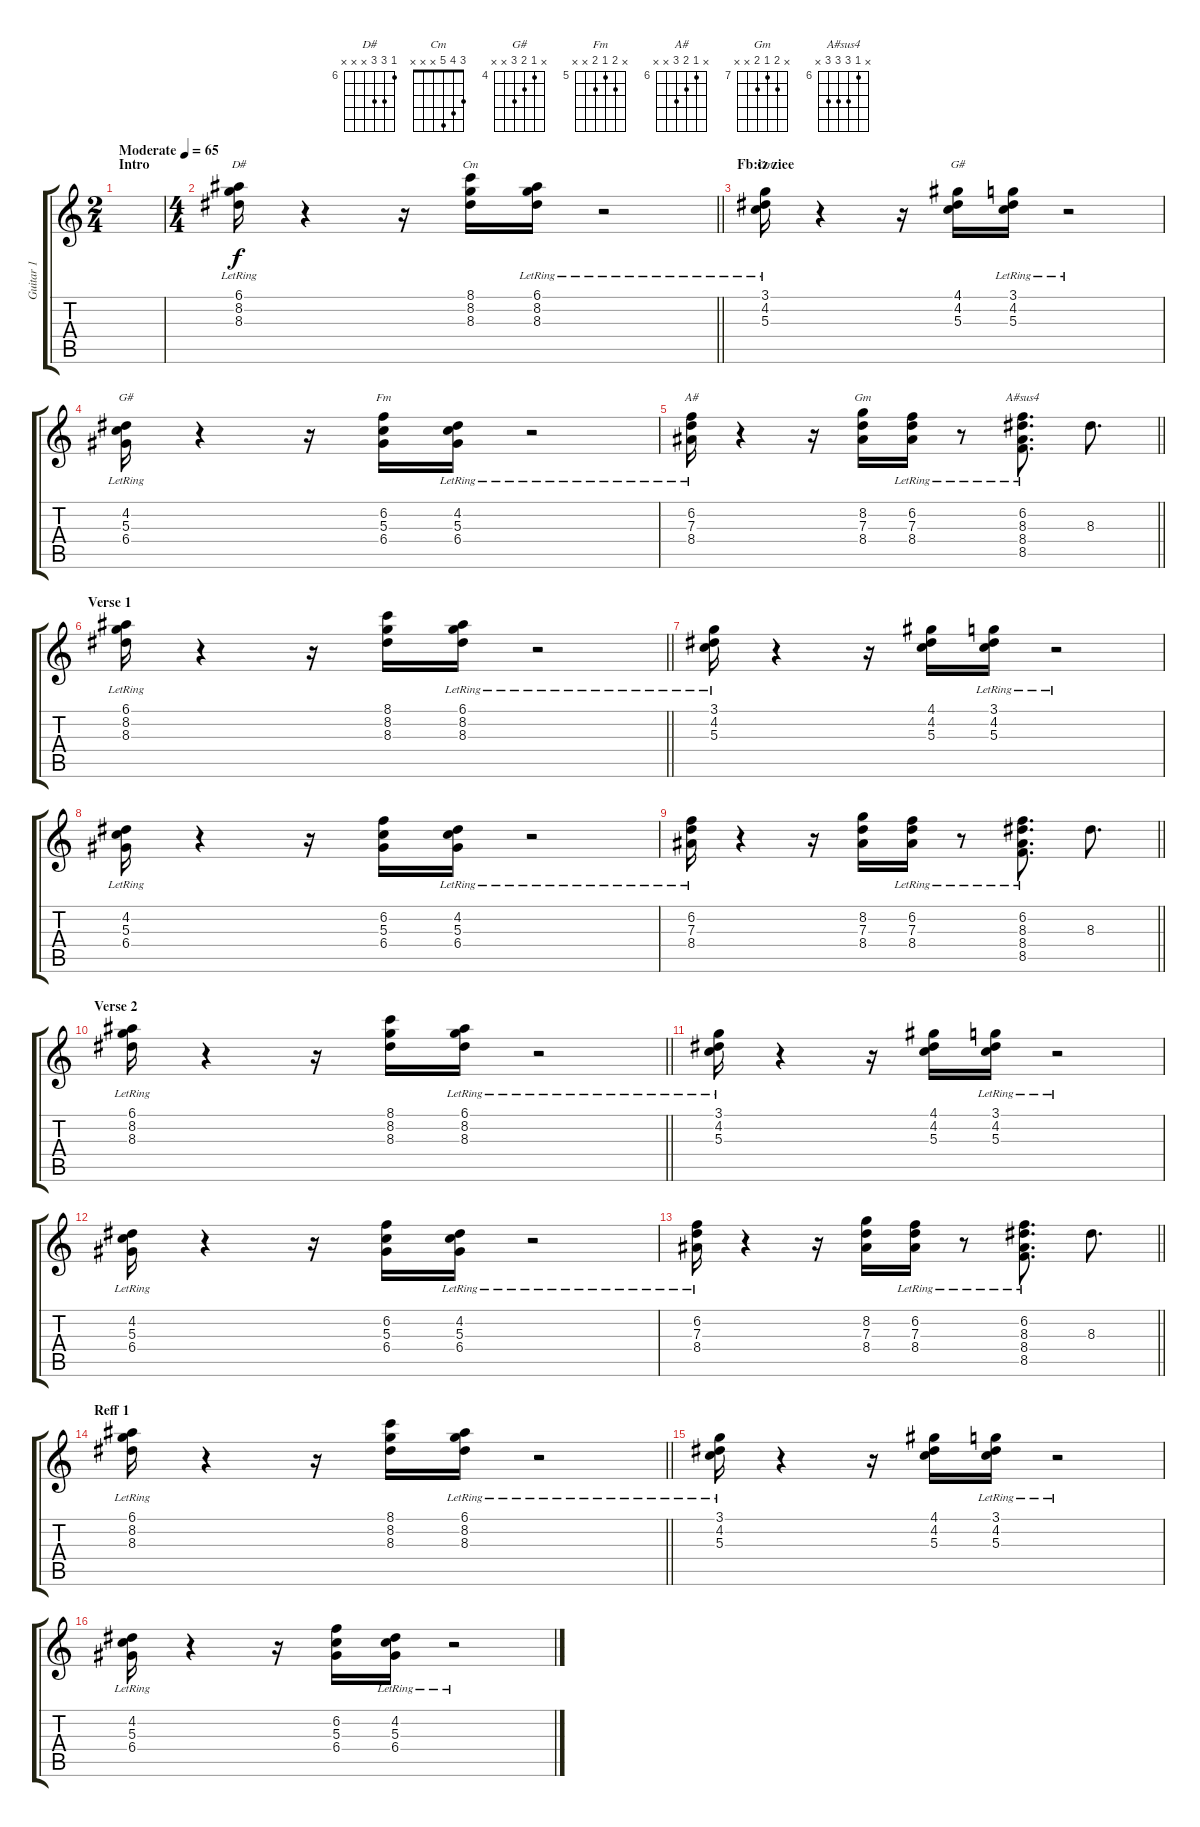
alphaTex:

\track ("Guitar 1" "Guitar 1") {instrument acousticguitarsteel}
\staff {score tabs}
\tuning (E4 B3 G3 D3 A2 E2) {hide}
\chord ("D#" 6 8 8 x x x) {firstfret 6}
\chord ("Cm" 8 8 8 x x x) {firstfret 8 barre 8}
\chord ("Cm" 3 4 5 x x x)
\chord ("G#" 4 4 5 x x x) {barre 4}
\chord ("G#" x 4 5 6 x x) {firstfret 4}
\chord ("Fm" x 6 5 6 x x) {firstfret 5}
\chord ("A#" x 6 7 8 x x) {firstfret 6}
\chord ("Gm" x 8 7 8 x x) {firstfret 7}
\chord ("A#sus4" x 6 8 8 8 x) {firstfret 6}
\ts (2 4)
\section ("" "Intro")
\tempo (65 "Moderate")
\clef g2
\ks c
|
\ts (4 4)
\barLineRight lightlight
(6.1 8.2{lr} 8.3).16{ch "D#"} r.4 r.16 (8.1 8.2 8.3).16{ch "Cm"} (6.1 8.2 8.3{lr}).16 r.2 |
\section ("" "Fb:iz ziee")
(3.1 4.2 5.3{lr}).16{ch "Cm"} r.4 r.16 (4.1 4.2 5.3).16{ch "G#"} (3.1 4.2 5.3{lr}).16 r.2 |
(4.2 5.3{lr} 6.4).16{ch "G#"} r.4 r.16 (6.2 5.3 6.4).16{ch "Fm"} (4.2 5.3{lr} 6.4).16 r.2 |
\barLineRight lightlight
(6.2 7.3{lr} 8.4).16{ch "A#"} r.4 r.16 (8.2 7.3 8.4).16{ch "Gm"} (6.2 7.3{lr} 8.4).16 r.8 (6.2 8.3{lr} 8.4 8.5).8{d ch "A#sus4"} 8.3.8{d} |
\section ("" "Verse 1")
\barLineRight lightlight
(6.1 8.2{lr} 8.3).16 r.4 r.16 (8.1 8.2 8.3).16 (6.1 8.2 8.3{lr}).16 r.2 |
(3.1 4.2 5.3{lr}).16 r.4 r.16 (4.1 4.2 5.3).16 (3.1 4.2 5.3{lr}).16 r.2 |
(4.2 5.3{lr} 6.4).16 r.4 r.16 (6.2 5.3 6.4).16 (4.2 5.3{lr} 6.4).16 r.2 |
\barLineRight lightlight
(6.2 7.3{lr} 8.4).16 r.4 r.16 (8.2 7.3 8.4).16 (6.2 7.3{lr} 8.4).16 r.8 (6.2 8.3{lr} 8.4 8.5).8{d} 8.3.8{d} |
\section ("" "Verse 2")
\barLineRight lightlight
(6.1 8.2{lr} 8.3).16 r.4 r.16 (8.1 8.2 8.3).16 (6.1 8.2 8.3{lr}).16 r.2 |
(3.1 4.2 5.3{lr}).16 r.4 r.16 (4.1 4.2 5.3).16 (3.1 4.2 5.3{lr}).16 r.2 |
(4.2 5.3{lr} 6.4).16 r.4 r.16 (6.2 5.3 6.4).16 (4.2 5.3{lr} 6.4).16 r.2 |
\barLineRight lightlight
(6.2 7.3{lr} 8.4).16 r.4 r.16 (8.2 7.3 8.4).16 (6.2 7.3{lr} 8.4).16 r.8 (6.2 8.3{lr} 8.4 8.5).8{d} 8.3.8{d} |
\section ("" "Reff 1")
\barLineRight lightlight
(6.1 8.2{lr} 8.3).16 r.4 r.16 (8.1 8.2 8.3).16 (6.1 8.2 8.3{lr}).16 r.2 |
(3.1 4.2 5.3{lr}).16 r.4 r.16 (4.1 4.2 5.3).16 (3.1 4.2 5.3{lr}).16 r.2 |
(4.2 5.3{lr} 6.4).16 r.4 r.16 (6.2 5.3 6.4).16 (4.2 5.3{lr} 6.4).16 r.2
